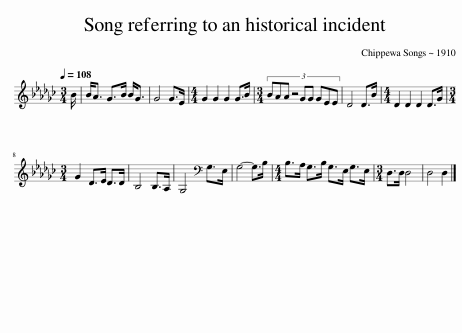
X:1
L:1/8
Q:1/4=108
M:3/4
I:linebreak $
K:Gb
V:1 treble
V:1
 B/ | B<A G>B B<G | G4 G>E |[M:4/4] G2 G2 G2 G>B |[M:3/4] (3BAA z2/3 (3:2:5GG GEE | %5
 D4 D>B |[M:4/4] D2 D2 D2 D>G |$[M:3/4] G2 D>E D>D | B,4 B,>A, | G,4[K:bass] G,>E, | %10
 G,4- G,>B, |[M:4/4] B,>A, G,>B, G,>E, G,>E, |[M:3/4] D,>D, D,4 | D,4 D,2 |] %14
